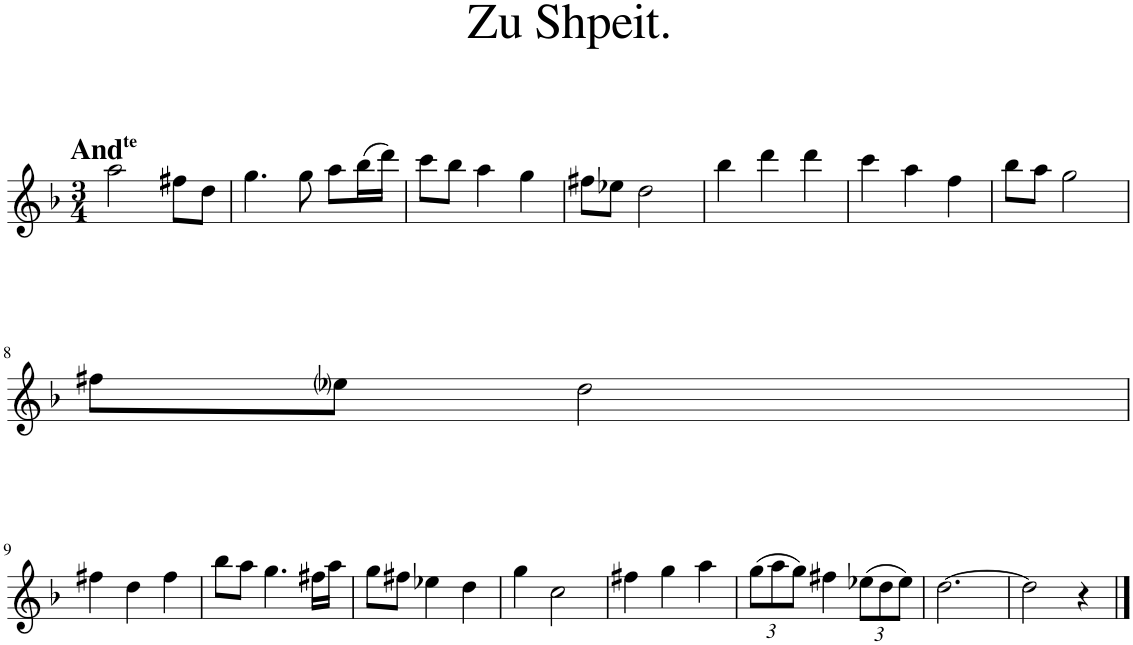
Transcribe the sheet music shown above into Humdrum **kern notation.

**kern
*part1
*staff1
*I"Piano
*I'Pno.
*clefG2
*k[b-]
*M3/4
=1
!LO:TX:a:B:t=And
!LO:TX:a:t=te
2aa\
8ff#X\L
8dd\J
=2
4.gg\
8gg\
8aa\L
(16bb-\L
16ddd\JJ)
=3
8ccc\L
8bb-\J
4aa\
4gg\
=4
8ff#X\L
8ee-X\J
2dd\
=5
4bb-\
4ddd\
4ddd\
=6
4ccc\
4aa\
4ff\
=7
8bb-\L
8aa\J
2gg\
!!LO:LB:g=z
=8
8ff#X\L
8ee-i\J
2dd\
!!LO:LB:g=z
=9
4ff#X\
4dd\
4ff#\
=10
8bb-\L
8aa\J
4.gg\
16ff#X\LL
16aa\JJ
=11
8gg\L
8ff#X\J
4ee-X\
4dd\
=12
4gg\
2cc\
=13
4ff#X\
4gg\
4aa\
=14
*Xbrackettup
(12gg\L
12aa\
12gg\J)
4ff#X\
(12ee-X\L
12dd\
12ee-\J)
=15
[2.dd\
=16
2dd\]
4r
==
*-
